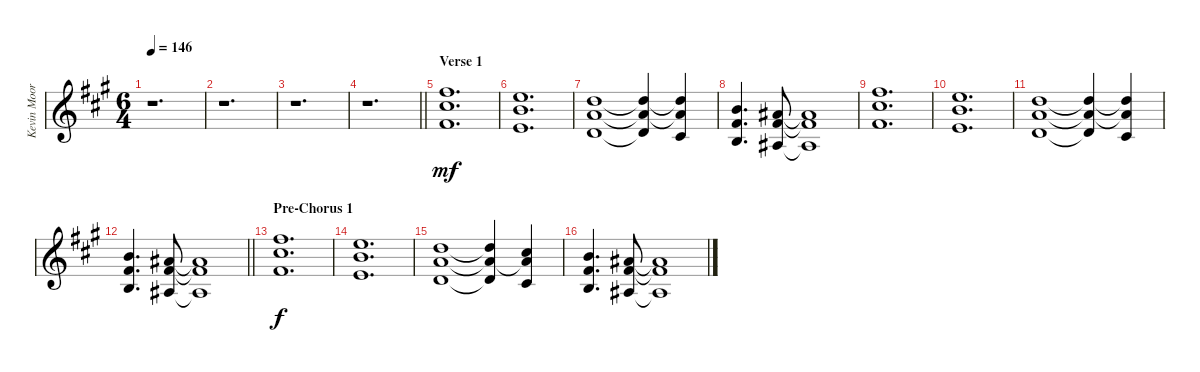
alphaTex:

\track ("Kevin Moore Strings/Keys" "Kevin Moor") {instrument stringensemble1}
\staff {score}
\tuning (E4 B3 G3 D3 A2 E2 B1) {hide}
\ts (6 4)
\tempo 146
\clef g2
\ks f#minor
r.1{d dy ff} |
r.1{d} |
r.1{d} |
\barLineRight lightlight
r.1{d} |
\section ("" "Verse 1")
(19.2 18.3 16.4).1{d dy mf volume 13 instrument rockorgan} |
(17.2 16.3 14.4).1{d} |
(15.2 14.3 12.4).1 (15.2{t} 14.3{t} 12.4{t}).4 (15.2{t} 14.3{t} 16.5).4 |
(16.3 16.4 14.5).4{d} (15.3 16.4 13.5).8 (15.3{t} 16.4{t} 13.5{t}).1 |
(19.2 18.3 16.4).1{d} |
(17.2 16.3 14.4).1{d} |
(15.2 14.3 12.4).1 (15.2{t} 14.3{t} 12.4{t}).4 (15.2{t} 14.3{t} 16.5).4 |
\barLineRight lightlight
(16.3 16.4 14.5).4{d} (15.3 16.4 13.5).8 (15.3{t} 16.4{t} 13.5{t}).1 |
\section ("" "Pre-Chorus 1")
(19.2 18.3 16.4).1{d dy f volume 13 instrument stringensemble1} |
(17.2 16.3 14.4).1{d} |
(15.2 14.3 12.4).1 (15.2{t} 14.3{t} 12.4{t}).4 (14.2 14.3{t} 11.4).4 |
(12.2 11.3 9.4).4{d} (15.3 16.4 13.5).8 (15.3{t} 16.4{t} 13.5{t}).1
